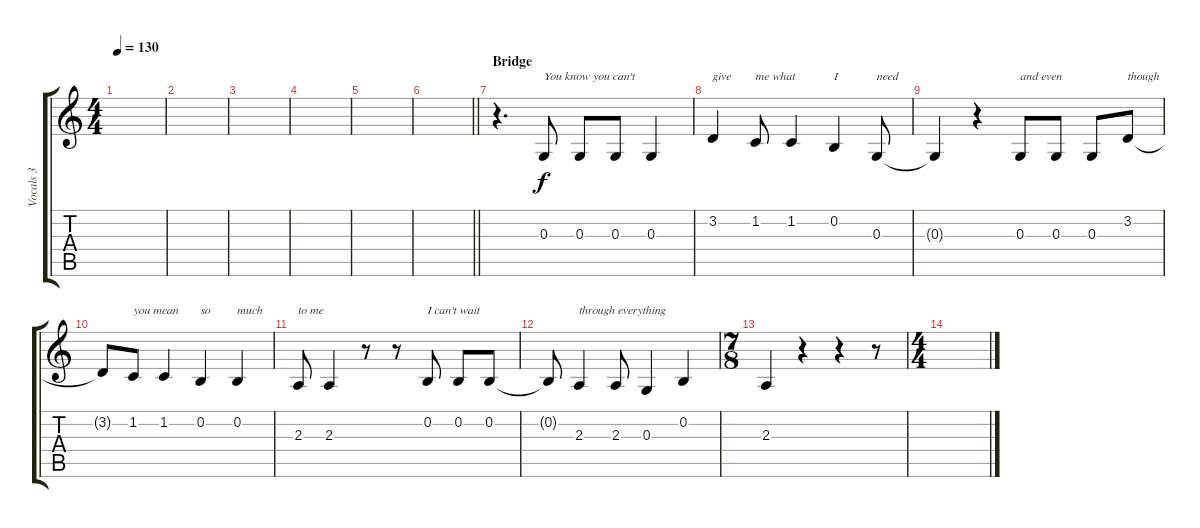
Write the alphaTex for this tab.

\track ("Vocals 3" "Vocals 3") {instrument oboe}
\staff {score tabs}
\tuning (E4 B3 G3 D3 A2 E2) {hide}
\ts (4 4)
\tempo 130
\clef g2
\ks c
|
|
|
|
|
\barLineRight lightlight
|
\section ("" "Bridge")
r.4{d} 0.3.8{txt "You know you can't"} 0.3.8 0.3.8 0.3.4 |
3.2.4{txt "give"} 1.2.8{txt "me what"} 1.2.4 0.2.4{txt "I"} 0.3.8{txt "need"} |
0.3{t}.4 r.4 0.3.8{txt "and even "} 0.3.8 0.3.8 3.2.8{txt "though"} |
3.2{t}.8 1.2.8{txt "you mean"} 1.2.4 0.2.4{txt "so"} 0.2.4{txt "much"} |
2.3.8{txt "to me"} 2.3.4 r.8 r.8 0.2.8{txt "I can't wait"} 0.2.8 0.2.8 |
0.2{t}.8 2.3.4{txt "through everything"} 2.3.8 0.3.4 0.2.4 |
\ts (7 8)
2.3.4 r.4 r.4 r.8 |
\ts (4 4)
